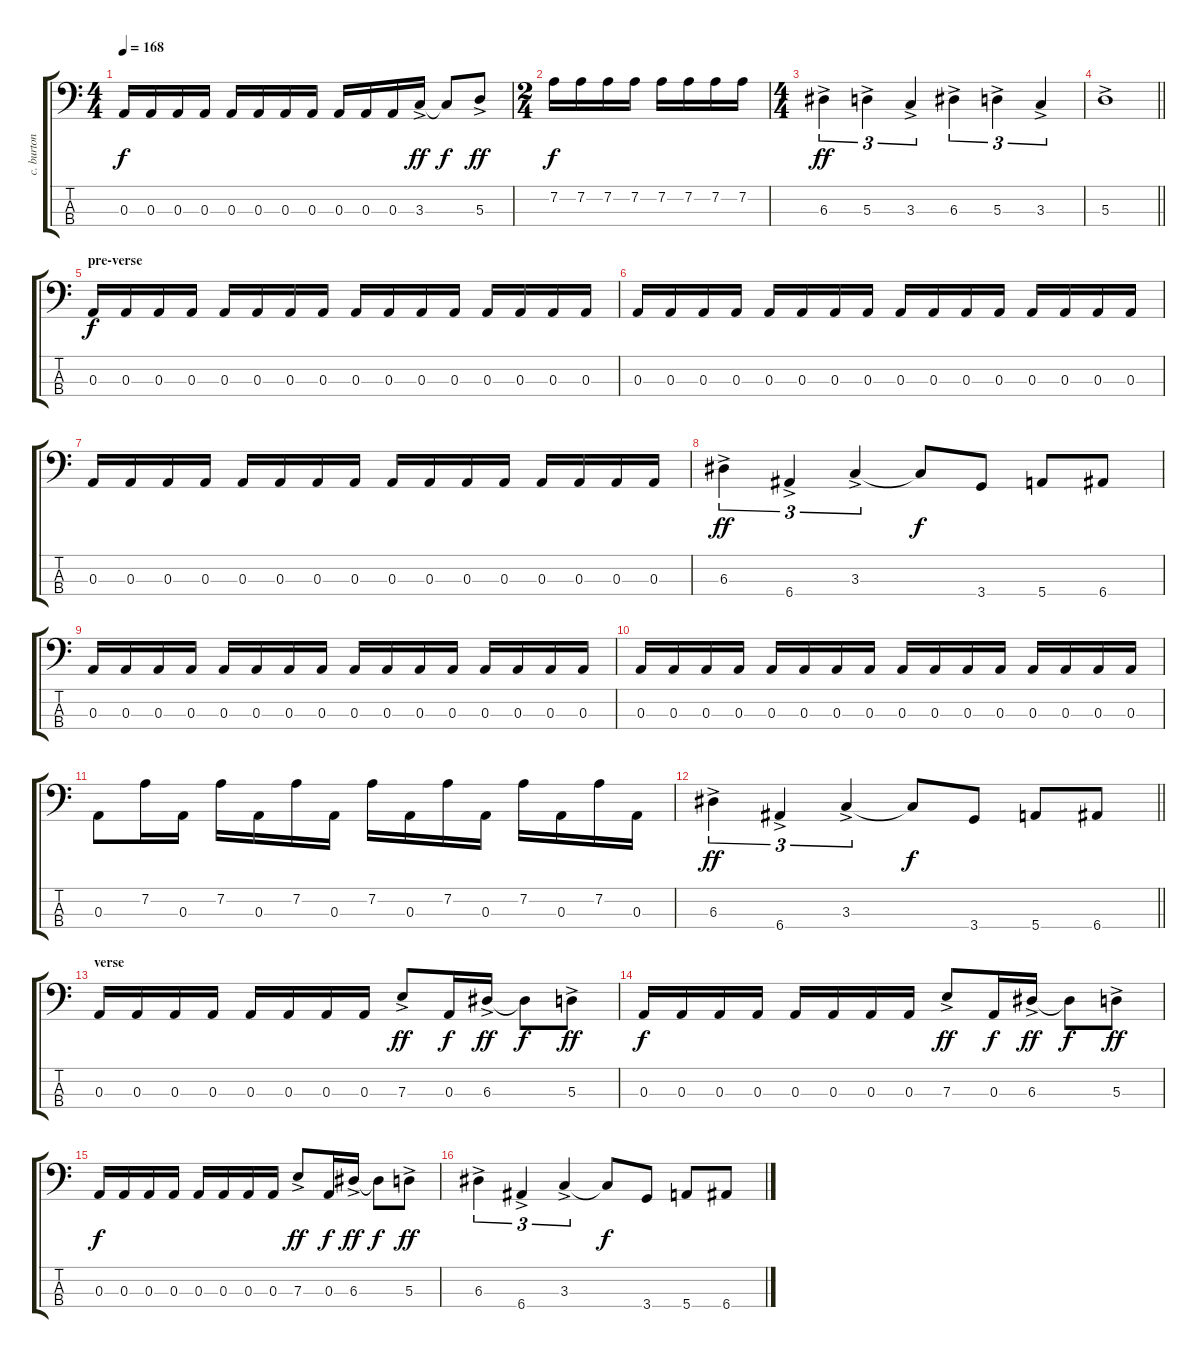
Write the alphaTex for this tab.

\track ("c. burton - bass" "c. burton ") {instrument electricbassfinger}
\staff {score tabs}
\tuning (G2 D2 A1 E1) {hide}
\ts (4 4)
\tempo 168
\clef f4
\ks c
0.3.16{dy f} 0.3.16 0.3.16 0.3.16 0.3.16 0.3.16 0.3.16 0.3.16 0.3.16 0.3.16 0.3.16 3.3{ac}.16{dy ff} 3.3{t}.8{dy f} 5.3{ac}.8{dy ff} |
\ts (2 4)
7.2.16{dy f} 7.2.16 7.2.16 7.2.16 7.2.16 7.2.16 7.2.16 7.2.16 |
\ts (4 4)
6.3{ac}.4{tu (3 2) dy ff} 5.3{ac}.4{tu (3 2)} 3.3{ac}.4{tu (3 2)} 6.3{ac}.4{tu (3 2)} 5.3{ac}.4{tu (3 2)} 3.3{ac}.4{tu (3 2)} |
\barLineRight lightlight
5.3{ac}.1 |
\section ("" "pre-verse")
0.3.16{dy f} 0.3.16 0.3.16 0.3.16 0.3.16 0.3.16 0.3.16 0.3.16 0.3.16 0.3.16 0.3.16 0.3.16 0.3.16 0.3.16 0.3.16 0.3.16 |
0.3.16 0.3.16 0.3.16 0.3.16 0.3.16 0.3.16 0.3.16 0.3.16 0.3.16 0.3.16 0.3.16 0.3.16 0.3.16 0.3.16 0.3.16 0.3.16 |
0.3.16 0.3.16 0.3.16 0.3.16 0.3.16 0.3.16 0.3.16 0.3.16 0.3.16 0.3.16 0.3.16 0.3.16 0.3.16 0.3.16 0.3.16 0.3.16 |
6.3{ac}.4{tu (3 2) dy ff} 6.4{ac}.4{tu (3 2)} 3.3{ac}.4{tu (3 2)} 3.3{t}.8{dy f} 3.4.8 5.4.8 6.4.8 |
0.3.16 0.3.16 0.3.16 0.3.16 0.3.16 0.3.16 0.3.16 0.3.16 0.3.16 0.3.16 0.3.16 0.3.16 0.3.16 0.3.16 0.3.16 0.3.16 |
0.3.16 0.3.16 0.3.16 0.3.16 0.3.16 0.3.16 0.3.16 0.3.16 0.3.16 0.3.16 0.3.16 0.3.16 0.3.16 0.3.16 0.3.16 0.3.16 |
0.3.8 7.2.16 0.3.16 7.2.16 0.3.16 7.2.16 0.3.16 7.2.16 0.3.16 7.2.16 0.3.16 7.2.16 0.3.16 7.2.16 0.3.16 |
\barLineRight lightlight
6.3{ac}.4{tu (3 2) dy ff} 6.4{ac}.4{tu (3 2)} 3.3{ac}.4{tu (3 2)} 3.3{t}.8{dy f} 3.4.8 5.4.8 6.4.8 |
\section ("" "verse")
0.3.16 0.3.16 0.3.16 0.3.16 0.3.16 0.3.16 0.3.16 0.3.16 7.3{ac}.8{dy ff} 0.3.16{dy f} 6.3{ac}.16{dy ff} 6.3{t}.8{dy f} 5.3{ac}.8{dy ff} |
0.3.16{dy f} 0.3.16 0.3.16 0.3.16 0.3.16 0.3.16 0.3.16 0.3.16 7.3{ac}.8{dy ff} 0.3.16{dy f} 6.3{ac}.16{dy ff} 6.3{t}.8{dy f} 5.3{ac}.8{dy ff} |
0.3.16{dy f} 0.3.16 0.3.16 0.3.16 0.3.16 0.3.16 0.3.16 0.3.16 7.3{ac}.8{dy ff} 0.3.16{dy f} 6.3{ac}.16{dy ff} 6.3{t}.8{dy f} 5.3{ac}.8{dy ff} |
6.3{ac}.4{tu (3 2)} 6.4{ac}.4{tu (3 2)} 3.3{ac}.4{tu (3 2)} 3.3{t}.8{dy f} 3.4.8 5.4.8 6.4.8
